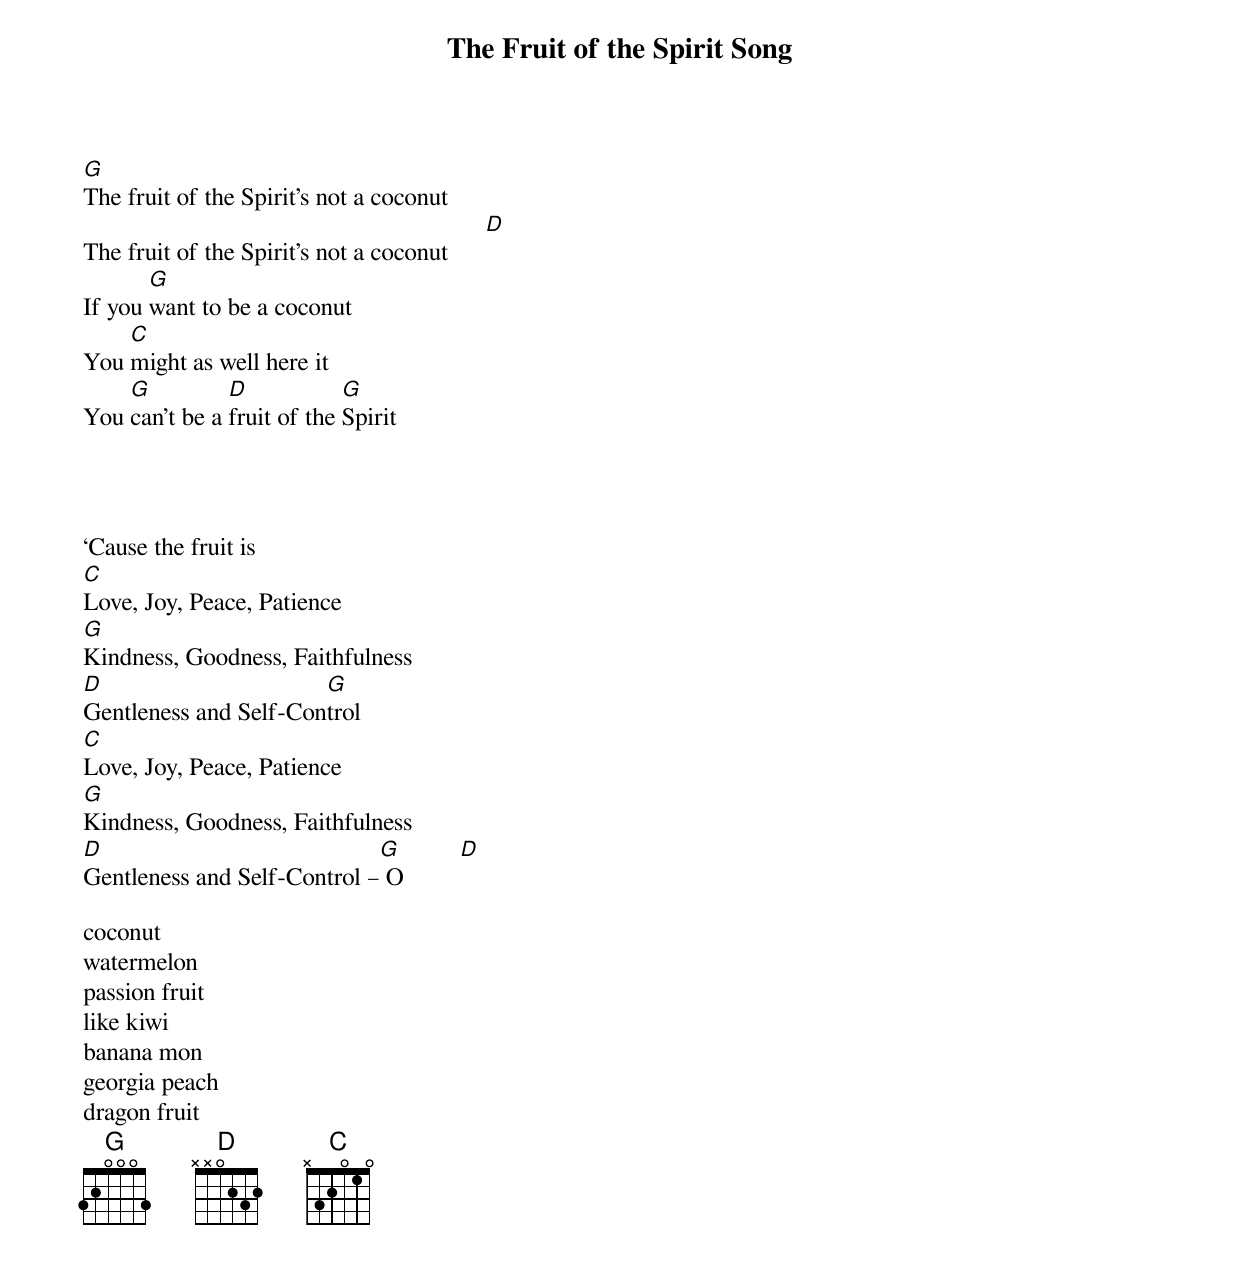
{title:The Fruit of the Spirit Song}
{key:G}


[G]The fruit of the Spirit’s not a coconut
The fruit of the Spirit’s not a coconut      [D]
If you [G]want to be a coconut
You [C]might as well here it
You [G]can’t be a [D]fruit of the [G]Spirit




‘Cause the fruit is
[C]Love, Joy, Peace, Patience
[G]Kindness, Goodness, Faithfulness
[D]Gentleness and Self-Con[G]trol
[C]Love, Joy, Peace, Patience
[G]Kindness, Goodness, Faithfulness
[D]Gentleness and Self-Control –[G] O         [D]

coconut
watermelon
passion fruit
like kiwi
banana mon
georgia peach
dragon fruit
